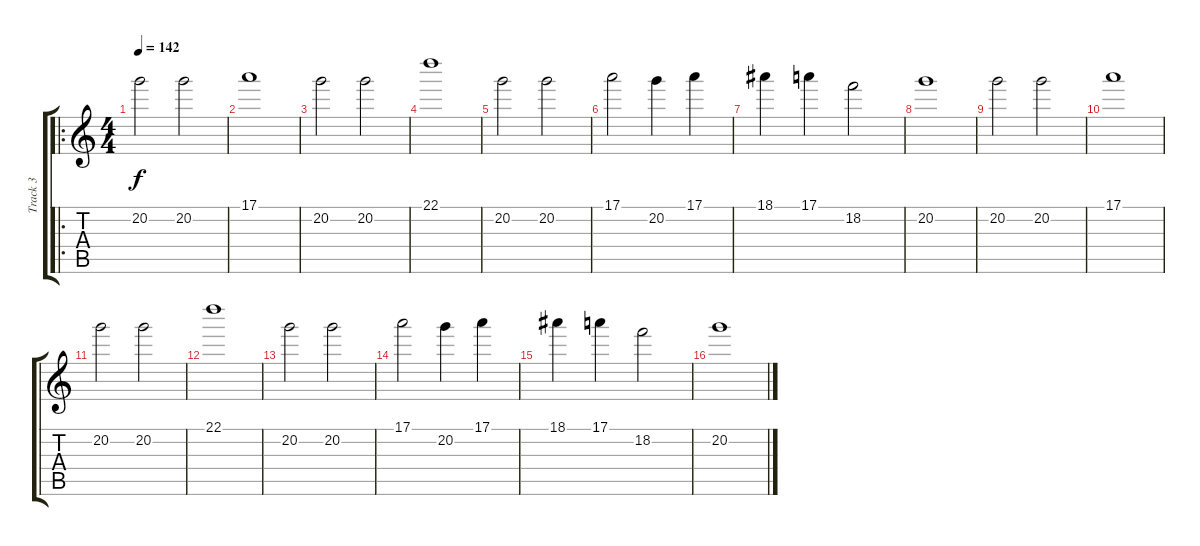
\track ("Track 3" "Track 3") {instrument electricguitarmuted}
\staff {score tabs}
\tuning (E4 B3 G3 D3 A2 E2) {hide}
\ro
\ts (4 4)
\tempo 142
\clef g2
\ks c
20.2.2{dy f} 20.2.2 |
17.1.1 |
20.2.2 20.2.2 |
22.1.1 |
20.2.2 20.2.2 |
17.1.2 20.2.4 17.1.4 |
18.1.4 17.1.4 18.2.2 |
20.2.1 |
20.2.2 20.2.2 |
17.1.1 |
20.2.2 20.2.2 |
22.1.1 |
20.2.2 20.2.2 |
17.1.2 20.2.4 17.1.4 |
18.1.4 17.1.4 18.2.2 |
20.2.1
